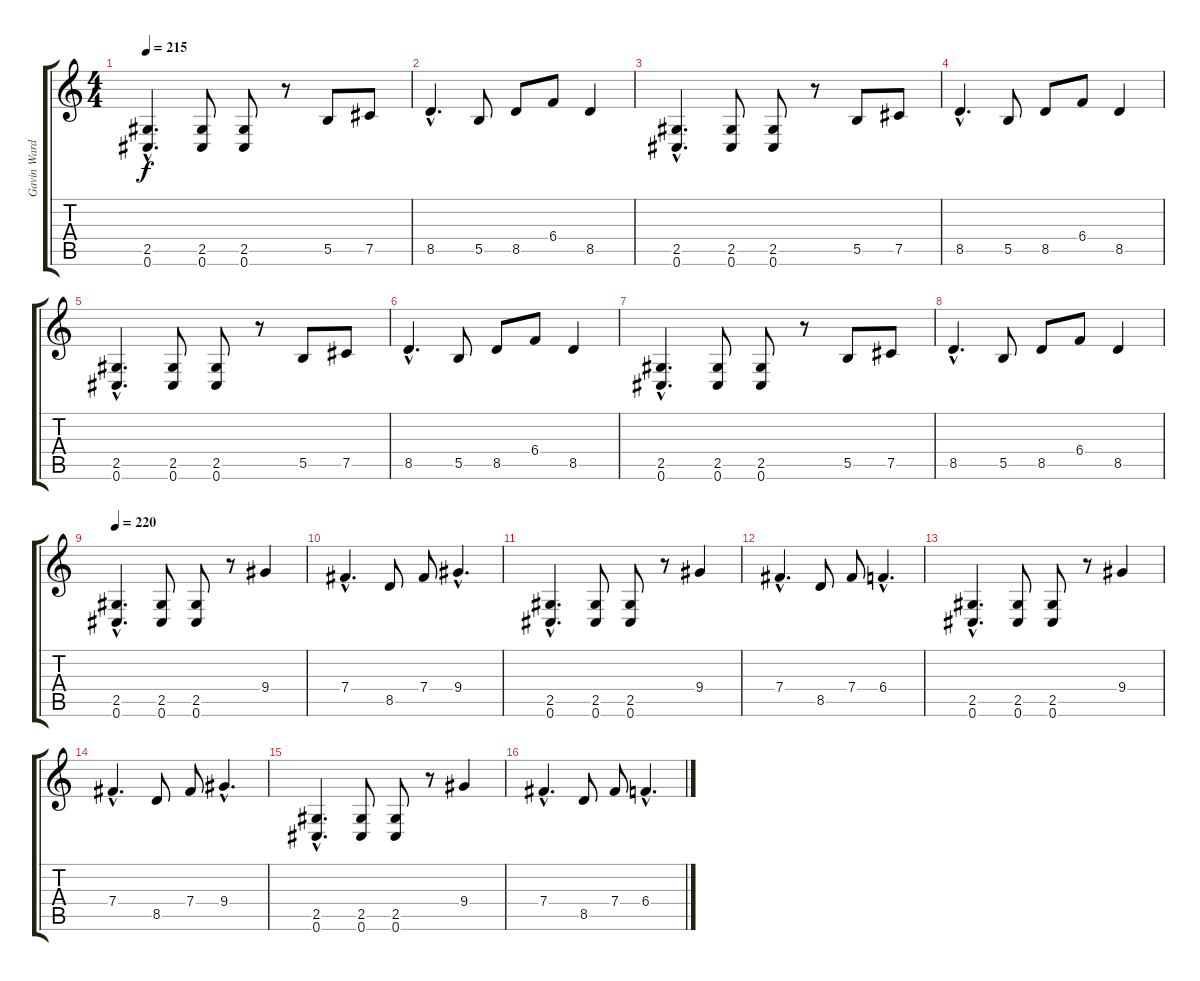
\track ("Gavin Ward" "Gavin Ward") {instrument distortionguitar}
\staff {score tabs}
\tuning (Db4 Ab3 E3 B2 Gb2 Db2) {hide}
\ts (4 4)
\tempo 215
\clef g2
\ks c
(2.5{hac} 0.6{hac}).4{d dy f} (2.5 0.6).8 (2.5 0.6).8 r.8 5.5.8 7.5.8 |
8.5{hac}.4{d} 5.5.8 8.5.8 6.4.8 8.5.4 |
(2.5{hac} 0.6{hac}).4{d} (2.5 0.6).8 (2.5 0.6).8 r.8 5.5.8 7.5.8 |
8.5{hac}.4{d} 5.5.8 8.5.8 6.4.8 8.5.4 |
(2.5{hac} 0.6{hac}).4{d} (2.5 0.6).8 (2.5 0.6).8 r.8 5.5.8 7.5.8 |
8.5{hac}.4{d} 5.5.8 8.5.8 6.4.8 8.5.4 |
(2.5{hac} 0.6{hac}).4{d} (2.5 0.6).8 (2.5 0.6).8 r.8 5.5.8 7.5.8 |
8.5{hac}.4{d} 5.5.8 8.5.8 6.4.8 8.5.4 |
\tempo 220
(2.5{hac} 0.6{hac}).4{d} (2.5 0.6).8 (2.5 0.6).8 r.8 9.4.4 |
7.4{hac}.4{d} 8.5.8 7.4.8 9.4{hac}.4{d} |
(2.5{hac} 0.6{hac}).4{d} (2.5 0.6).8 (2.5 0.6).8 r.8 9.4.4 |
7.4{hac}.4{d} 8.5.8 7.4.8 6.4{hac}.4{d} |
(2.5{hac} 0.6{hac}).4{d} (2.5 0.6).8 (2.5 0.6).8 r.8 9.4.4 |
7.4{hac}.4{d} 8.5.8 7.4.8 9.4{hac}.4{d} |
(2.5{hac} 0.6{hac}).4{d} (2.5 0.6).8 (2.5 0.6).8 r.8 9.4.4 |
7.4{hac}.4{d} 8.5.8 7.4.8 6.4{hac}.4{d}
